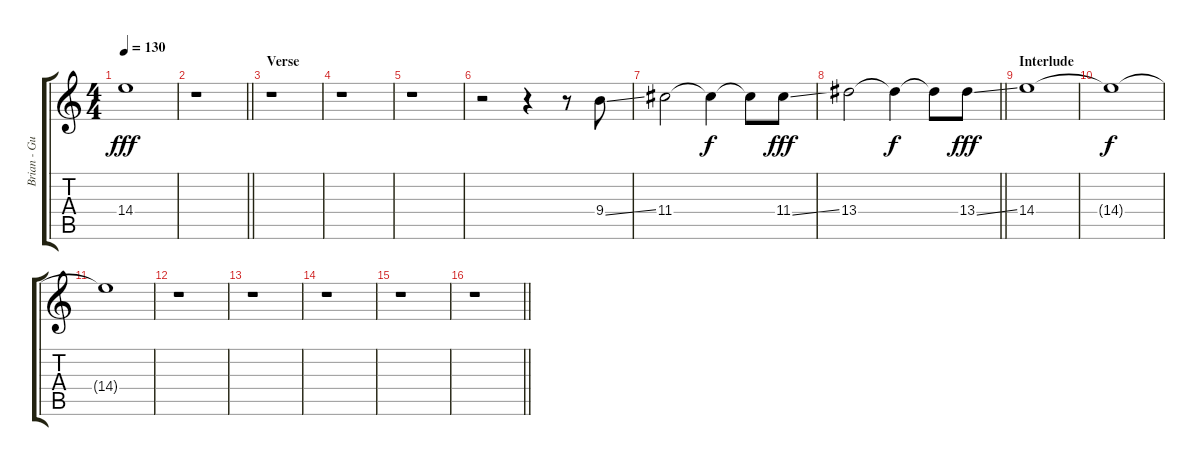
\track ("Brian - Guitar Effects" "Brian - Gu") {instrument electricguitarjazz}
\staff {score tabs}
\tuning (E4 B3 G3 D3 A2 E2) {hide}
\ts (4 4)
\tempo 130
\clef g2
\ks c
14.4.1{dy fff} |
\barLineRight lightlight
r.1 |
\section ("" "Verse")
r.1 |
r.1 |
r.1 |
r.2{instrument electricguitarjazz} r.4 r.8 9.4{ss}.8 |
11.4.2 11.4{t}.4{dy f} 11.4{t}.8 11.4{ss}.8{dy fff} |
\barLineRight lightlight
13.4.2 13.4{t}.4{dy f} 13.4{t}.8 13.4{ss}.8{dy fff} |
\section ("" "Interlude")
14.4.1 |
14.4{t}.1{dy f} |
14.4{t}.1 |
r.1 |
r.1 |
r.1 |
r.1 |
\barLineRight lightlight
r.1
